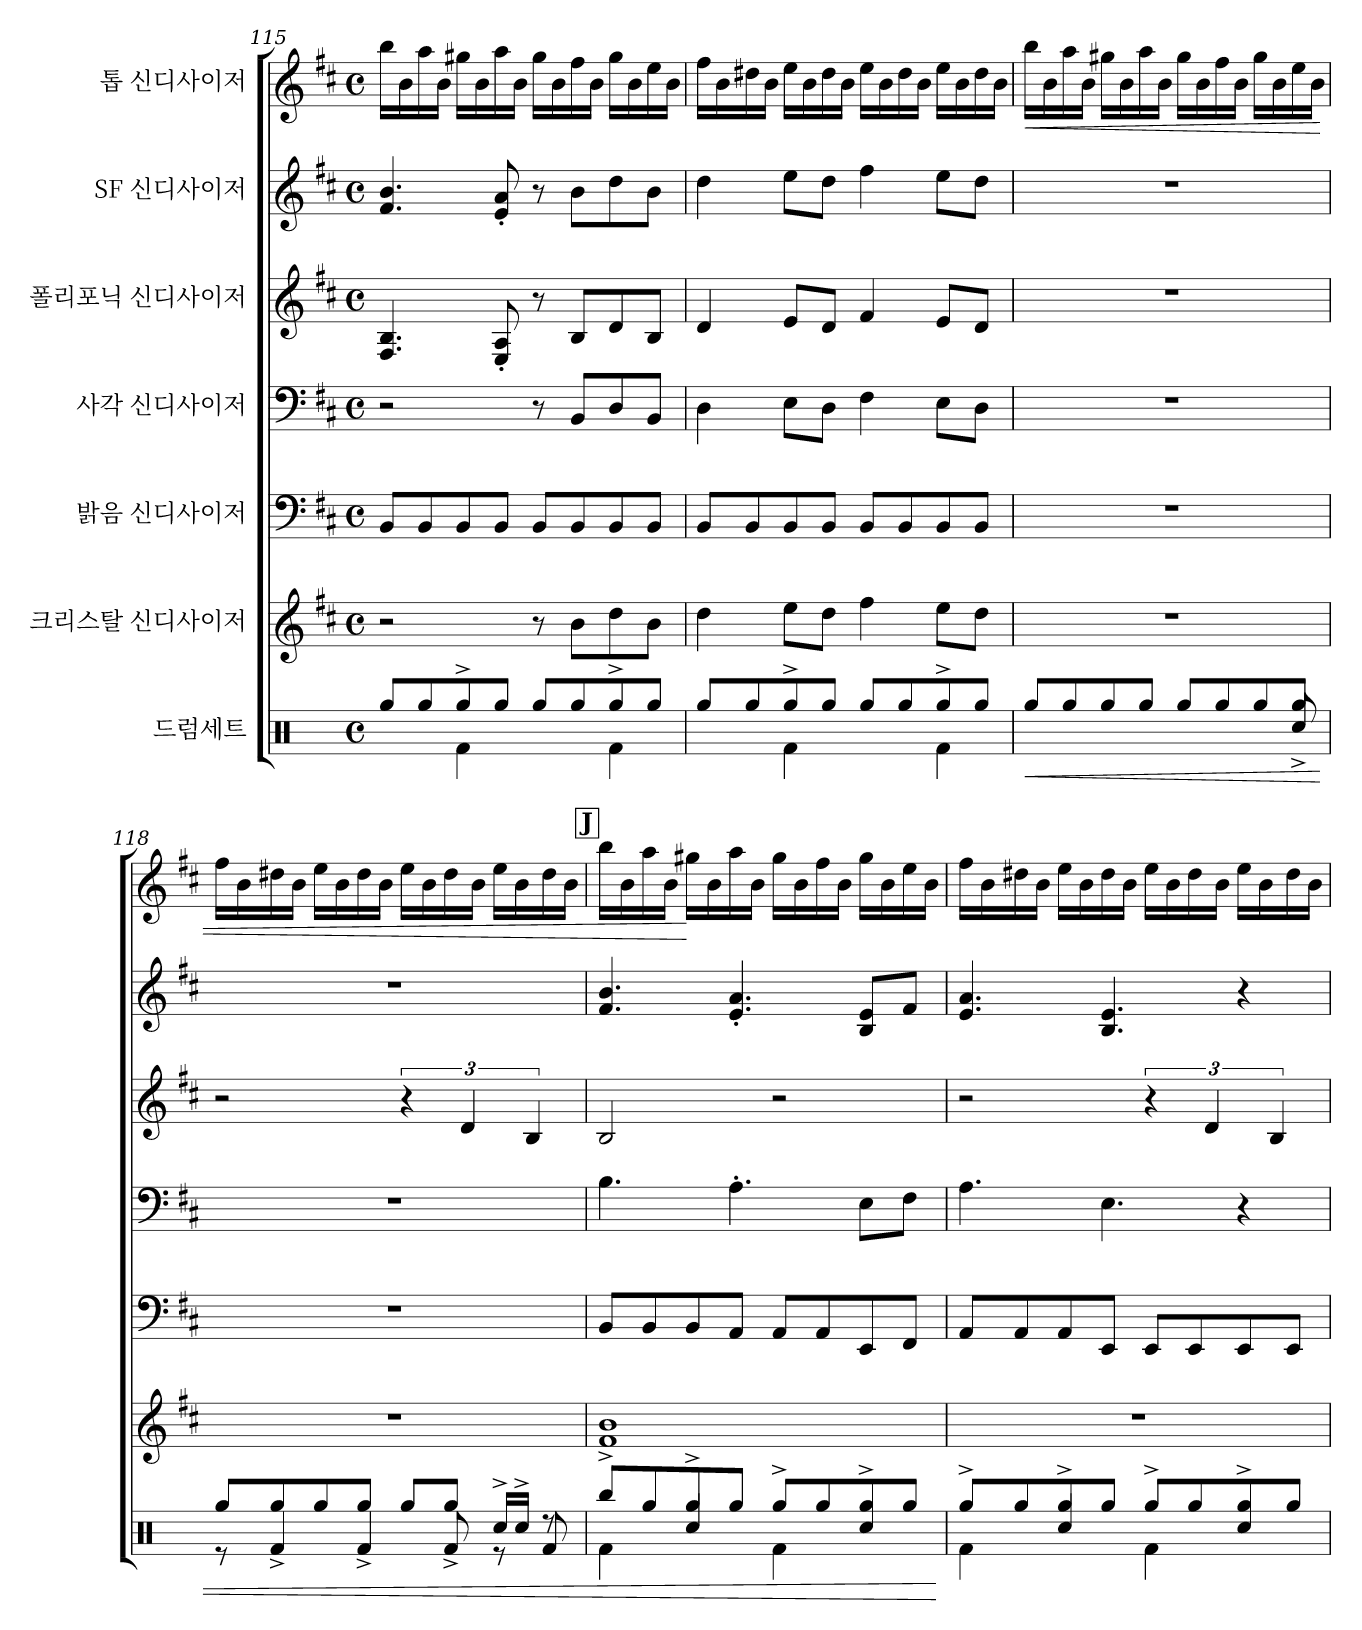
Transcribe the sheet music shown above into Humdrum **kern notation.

**kern	**dynam	**kern	**kern	**kern	**kern	**kern	**kern	**dynam
*part7	*part7	*part6	*part5	*part4	*part3	*part2	*part1	*part1
*staff7	*staff7	*staff6	*staff5	*staff4	*staff3	*staff2	*staff1	*staff1
*I"드럼세트	*	*I"크리스탈 신디사이저	*I"밝음 신디사이저	*I"사각 신디사이저	*I"폴리포닉 신디사이저	*I"SF 신디사이저	*I"톱 신디사이저	*
!!LO:PB:g=z
*clefX	*	*clefG2	*clefF4	*clefF4	*clefG2	*clefG2	*clefG2	*
*k[]	*	*k[f#c#]	*k[f#c#]	*k[f#c#]	*k[f#c#]	*k[f#c#]	*k[f#c#]	*
*M4/4	*	*M4/4	*M4/4	*M4/4	*M4/4	*M4/4	*M4/4	*
*met(c)	*	*met(c)	*met(c)	*met(c)	*met(c)	*met(c)	*met(c)	*
=115	=115	=115	=115	=115	=115	=115	=115	=115
*^	*	*	*	*	*	*	*	*
8Rgg/L	4ryy	.	2r	8BB/L	2r	4.F#/ 4.B/	4.f#/ 4.b/	16bb\LL	.
.	.	.	.	.	.	.	.	16b\	.
8Rgg/	.	.	.	8BB/	.	.	.	16aa\	.
.	.	.	.	.	.	.	.	16b\JJ	.
8Rgg^/	4Rf\	.	.	8BB/	.	.	.	16gg#X\LL	.
.	.	.	.	.	.	.	.	16b\	.
8Rgg/J	.	.	.	8BB/J	.	8E/' 8A/'	8e/' 8a/'	16aa\	.
.	.	.	.	.	.	.	.	16b\JJ	.
8Rgg/L	4ryy	.	8r	8BB/L	8r	8r	8r	16gg#\LL	.
.	.	.	.	.	.	.	.	16b\	.
8Rgg/	.	.	8b\L	8BB/	8BB/L	8B/L	8b\L	16ff#\	.
.	.	.	.	.	.	.	.	16b\JJ	.
8Rgg^/	4Rf\	.	8dd\	8BB/	8D/	8d/	8dd\	16gg#\LL	.
.	.	.	.	.	.	.	.	16b\	.
8Rgg/J	.	.	8b\J	8BB/J	8BB/J	8B/J	8b\J	16ee\	.
.	.	.	.	.	.	.	.	16b\JJ	.
=116	=116	=116	=116	=116	=116	=116	=116	=116	=116
8Rgg/L	4ryy	.	4dd\	8BB/L	4D\	4d/	4dd\	16ff#\LL	.
.	.	.	.	.	.	.	.	16b\	.
8Rgg/	.	.	.	8BB/	.	.	.	16dd#X\	.
.	.	.	.	.	.	.	.	16b\JJ	.
8Rgg^/	4Rf\	.	8ee\L	8BB/	8E\L	8e/L	8ee\L	16ee\LL	.
.	.	.	.	.	.	.	.	16b\	.
8Rgg/J	.	.	8dd\J	8BB/J	8D\J	8d/J	8dd\J	16dd#\	.
.	.	.	.	.	.	.	.	16b\JJ	.
8Rgg/L	4ryy	.	4ff#\	8BB/L	4F#\	4f#/	4ff#\	16ee\LL	.
.	.	.	.	.	.	.	.	16b\	.
8Rgg/	.	.	.	8BB/	.	.	.	16dd#\	.
.	.	.	.	.	.	.	.	16b\JJ	.
8Rgg^/	4Rf\	.	8ee\L	8BB/	8E\L	8e/L	8ee\L	16ee\LL	.
.	.	.	.	.	.	.	.	16b\	.
8Rgg/J	.	.	8dd\J	8BB/J	8D\J	8d/J	8dd\J	16dd#\	.
.	.	.	.	.	.	.	.	16b\JJ	.
!!LO:PB:g=z
=117	=117	=117	=117	=117	=117	=117	=117	=117	=117
!	!	!LO:HP:b	!	!	!	!	!	!	!LO:HP:b
8Rgg/L	2..ryy	<	1r	1r	1r	1r	1r	16bb\LL	<
.	.	.	.	.	.	.	.	16b\	.
8Rgg/	.	.	.	.	.	.	.	16aa\	.
.	.	.	.	.	.	.	.	16b\JJ	.
8Rgg/	.	.	.	.	.	.	.	16gg#X\LL	.
.	.	.	.	.	.	.	.	16b\	.
8Rgg/J	.	.	.	.	.	.	.	16aa\	.
.	.	.	.	.	.	.	.	16b\JJ	.
8Rgg/L	.	.	.	.	.	.	.	16gg#\LL	.
.	.	.	.	.	.	.	.	16b\	.
8Rgg/	.	.	.	.	.	.	.	16ff#\	.
.	.	.	.	.	.	.	.	16b\JJ	.
8Rgg/	.	.	.	.	.	.	.	16gg#\LL	.
.	.	.	.	.	.	.	.	16b\	.
8Rgg/J	8Rcc^/	.	.	.	.	.	.	16ee\	.
.	.	.	.	.	.	.	.	16b\JJ	.
=118	=118	=118	=118	=118	=118	=118	=118	=118	=118
8Rgg/L	8r	.	1r	1r	1r	2r	1r	16ff#\LL	.
.	.	.	.	.	.	.	.	16b\	.
8Rgg/	4Rf^/	.	.	.	.	.	.	16dd#X\	.
.	.	.	.	.	.	.	.	16b\JJ	.
8Rgg/	.	.	.	.	.	.	.	16ee\LL	.
.	.	.	.	.	.	.	.	16b\	.
8Rgg/J	4Rf^/	.	.	.	.	.	.	16dd#\	.
.	.	.	.	.	.	.	.	16b\JJ	.
8Rgg/L	.	.	.	.	.	6r	.	16ee\LL	.
.	.	.	.	.	.	.	.	16b\	.
8Rgg/J	8Rf^/	.	.	.	.	.	.	16dd#\	.
.	.	.	.	.	.	6d/	.	.	.
.	.	.	.	.	.	.	.	16b\JJ	.
16Rcc^/LL	8r	.	.	.	.	.	.	16ee\LL	.
16Rcc^/JJ	.	.	.	.	.	.	.	16b\	.
.	.	.	.	.	.	6B/	.	.	.
8r	8Rf/	.	.	.	.	.	.	16dd#\	.
.	.	.	.	.	.	.	.	16b\JJ	.
!!LO:PB:g=z
!!LO:REH:place=s1:a:B:fs=14:t=J
=119	=119	=119	=119	=119	=119	=119	=119	=119	=119
*	*^	*	*	*	*	*	*	*	*
8Rbb^/L	4Rf\	4ryy	.	1f# 1b	8BB/L	4.B\	2B/	4.f#/ 4.b/	16bb\LL	.
.	.	.	.	.	.	.	.	.	16b\	.
8Rgg/	.	.	.	.	8BB/	.	.	.	16aa\	.
.	.	.	.	.	.	.	.	.	16b\JJ	.
8Rgg^/	4ryy	4Rcc/	.	.	8BB/	.	.	.	16gg#X\LL	[
.	.	.	.	.	.	.	.	.	16b\	.
8Rgg/J	.	.	.	.	8AA/J	4.A'\	.	4.e/' 4.a/'	16aa\	.
.	.	.	.	.	.	.	.	.	16b\JJ	.
8Rgg^/L	4Rf\	4ryy	.	.	8AA/L	.	2r	.	16gg#\LL	.
.	.	.	.	.	.	.	.	.	16b\	.
8Rgg/	.	.	.	.	8AA/	.	.	.	16ff#\	.
.	.	.	.	.	.	.	.	.	16b\JJ	.
8Rgg^/	4ryy	4Rcc/	.	.	8EE/	8E\L	.	8B/ 8e/L	16gg#\LL	.
.	.	.	.	.	.	.	.	.	16b\	.
8Rgg/J	.	.	.	.	8FF#/J	8F#\J	.	8f#/J	16ee\	.
.	.	.	.	.	.	.	.	.	16b\JJ	.
*v	*v	*v	*	*	*	*	*	*	*	*
.	[	.	.	.	.	.	.	.
=120	=120	=120	=120	=120	=120	=120	=120	=120
*^	*	*	*	*	*	*	*	*
*	*^	*	*	*	*	*	*	*	*
8Rgg^/L	4Rf\	4ryy	.	1r	8AA/L	4.A\	2r	4.e/ 4.a/	16ff#\LL	.
.	.	.	.	.	.	.	.	.	16b\	.
8Rgg/	.	.	.	.	8AA/	.	.	.	16dd#X\	.
.	.	.	.	.	.	.	.	.	16b\JJ	.
8Rgg^/	4ryy	4Rcc/	.	.	8AA/	.	.	.	16ee\LL	.
.	.	.	.	.	.	.	.	.	16b\	.
8Rgg/J	.	.	.	.	8EE/J	4.E\	.	4.B/ 4.e/	16dd#\	.
.	.	.	.	.	.	.	.	.	16b\JJ	.
8Rgg^/L	4Rf\	4ryy	.	.	8EE/L	.	6r	.	16ee\LL	.
.	.	.	.	.	.	.	.	.	16b\	.
8Rgg/	.	.	.	.	8EE/	.	.	.	16dd#\	.
.	.	.	.	.	.	.	6d/	.	.	.
.	.	.	.	.	.	.	.	.	16b\JJ	.
8Rgg^/	4ryy	4Rcc/	.	.	8EE/	4r	.	4r	16ee\LL	.
.	.	.	.	.	.	.	.	.	16b\	.
.	.	.	.	.	.	.	6B/	.	.	.
8Rgg/J	.	.	.	.	8EE/J	.	.	.	16dd#\	.
.	.	.	.	.	.	.	.	.	16b\JJ	.
*v	*v	*v	*	*	*	*	*	*	*	*
=	=	=	=	=	=	=	=	=
*-	*-	*-	*-	*-	*-	*-	*-	*-
